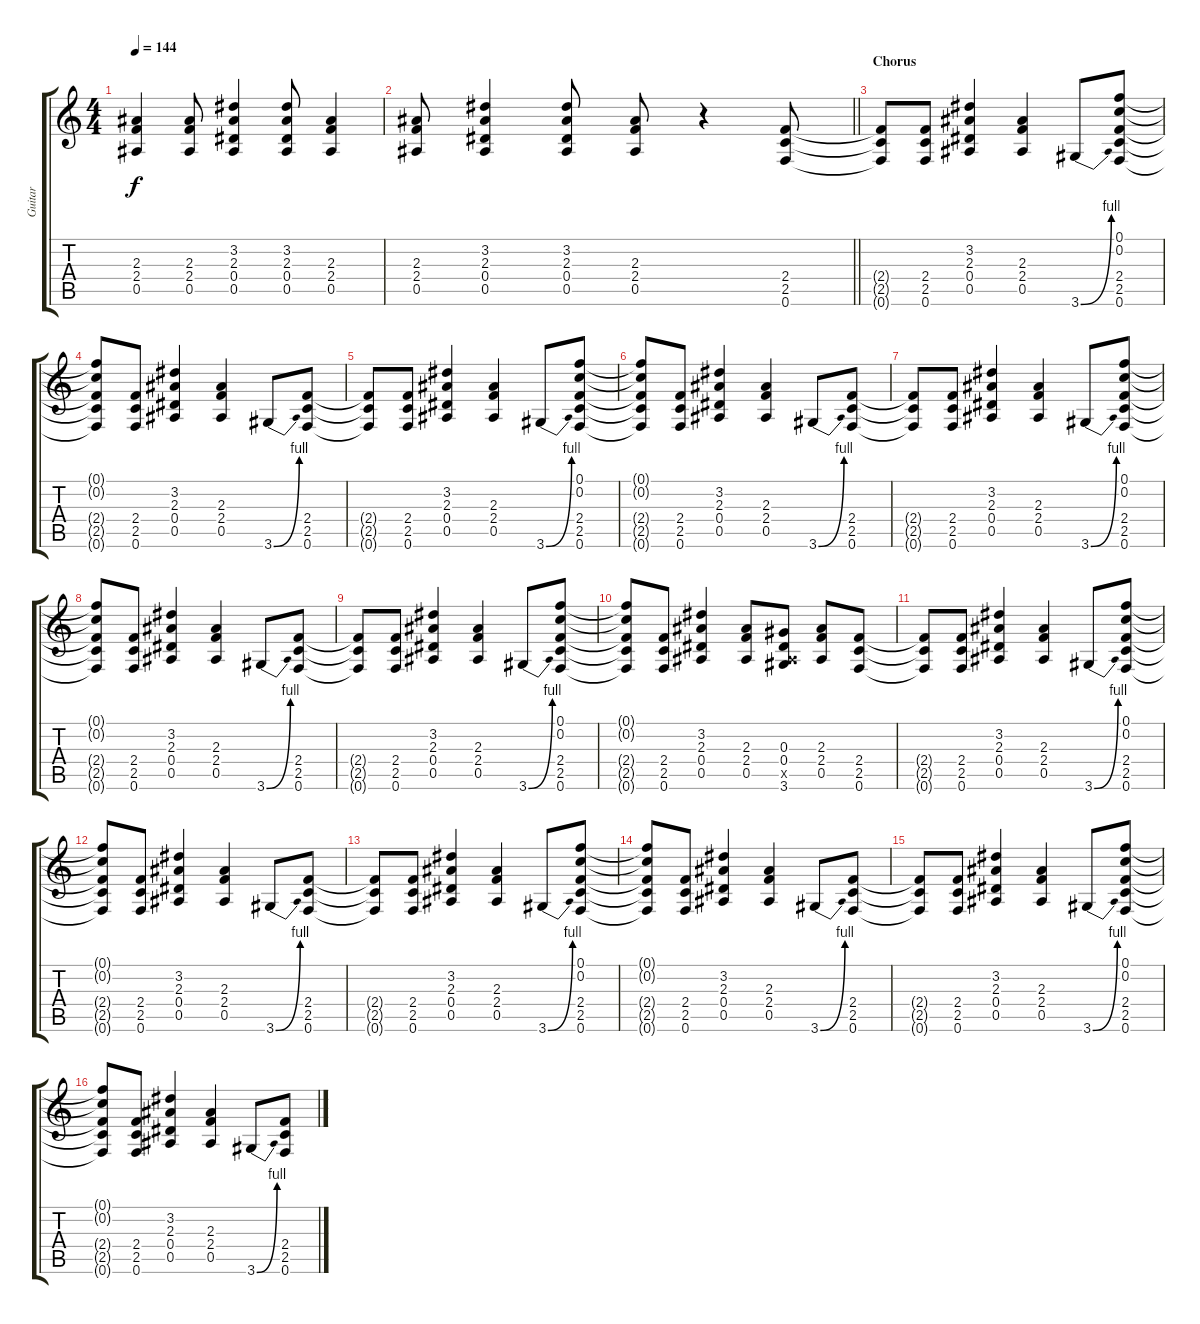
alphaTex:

\track ("Guitar" "Guitar") {instrument distortionguitar}
\staff {score tabs}
\tuning (F4 C4 Ab3 Eb3 Bb2 F2) {hide}
\ts (4 4)
\tempo 144
\clef g2
\ks c
(2.3 2.4 0.5).4{dy f} (2.3 2.4 0.5).8 (3.2 2.3 0.4 0.5).4 (3.2 2.3 0.4 0.5).8 (2.3 2.4 0.5).4 |
\barLineRight lightlight
(2.3 2.4 0.5).8 (3.2 2.3 0.4 0.5).4 (3.2 2.3 0.4 0.5).8 (2.3 2.4 0.5).8 r.4 (2.4 2.5 0.6).8 |
\section ("" "Chorus")
(2.4{t} 2.5{t} 0.6{t}).8 (2.4 2.5 0.6).8 (3.2 2.3 0.4 0.5).4 (2.3 2.4 0.5).4 3.6{be (bend 0 0 60 4)}.8 (0.1 0.2 2.4 2.5 0.6).8 |
(0.1{t} 0.2{t} 2.4{t} 2.5{t} 0.6{t}).8 (2.4 2.5 0.6).8 (3.2 2.3 0.4 0.5).4 (2.3 2.4 0.5).4 3.6{be (bend 0 0 60 4)}.8 (2.4 2.5 0.6).8 |
(2.4{t} 2.5{t} 0.6{t}).8 (2.4 2.5 0.6).8 (3.2 2.3 0.4 0.5).4 (2.3 2.4 0.5).4 3.6{be (bend 0 0 60 4)}.8 (0.1 0.2 2.4 2.5 0.6).8 |
(0.1{t} 0.2{t} 2.4{t} 2.5{t} 0.6{t}).8 (2.4 2.5 0.6).8 (3.2 2.3 0.4 0.5).4 (2.3 2.4 0.5).4 3.6{be (bend 0 0 60 4)}.8 (2.4 2.5 0.6).8 |
(2.4{t} 2.5{t} 0.6{t}).8 (2.4 2.5 0.6).8 (3.2 2.3 0.4 0.5).4 (2.3 2.4 0.5).4 3.6{be (bend 0 0 60 4)}.8 (0.1 0.2 2.4 2.5 0.6).8 |
(0.1{t} 0.2{t} 2.4{t} 2.5{t} 0.6{t}).8 (2.4 2.5 0.6).8 (3.2 2.3 0.4 0.5).4 (2.3 2.4 0.5).4 3.6{be (bend 0 0 60 4)}.8 (2.4 2.5 0.6).8 |
(2.4{t} 2.5{t} 0.6{t}).8 (2.4 2.5 0.6).8 (3.2 2.3 0.4 0.5).4 (2.3 2.4 0.5).4 3.6{be (bend 0 0 60 4)}.8 (0.1 0.2 2.4 2.5 0.6).8 |
(0.1{t} 0.2{t} 2.4{t} 2.5{t} 0.6{t}).8 (2.4 2.5 0.6).8 (3.2 2.3 0.4 0.5).4 (2.3 2.4 0.5).8 (0.3 0.4 0.5{x} 3.6).8 (2.3 2.4 0.5).8 (2.4 2.5 0.6).8 |
(2.4{t} 2.5{t} 0.6{t}).8 (2.4 2.5 0.6).8 (3.2 2.3 0.4 0.5).4 (2.3 2.4 0.5).4 3.6{be (bend 0 0 60 4)}.8 (0.1 0.2 2.4 2.5 0.6).8 |
(0.1{t} 0.2{t} 2.4{t} 2.5{t} 0.6{t}).8 (2.4 2.5 0.6).8 (3.2 2.3 0.4 0.5).4 (2.3 2.4 0.5).4 3.6{be (bend 0 0 60 4)}.8 (2.4 2.5 0.6).8 |
(2.4{t} 2.5{t} 0.6{t}).8 (2.4 2.5 0.6).8 (3.2 2.3 0.4 0.5).4 (2.3 2.4 0.5).4 3.6{be (bend 0 0 60 4)}.8 (0.1 0.2 2.4 2.5 0.6).8 |
(0.1{t} 0.2{t} 2.4{t} 2.5{t} 0.6{t}).8 (2.4 2.5 0.6).8 (3.2 2.3 0.4 0.5).4 (2.3 2.4 0.5).4 3.6{be (bend 0 0 60 4)}.8 (2.4 2.5 0.6).8 |
(2.4{t} 2.5{t} 0.6{t}).8 (2.4 2.5 0.6).8 (3.2 2.3 0.4 0.5).4 (2.3 2.4 0.5).4 3.6{be (bend 0 0 60 4)}.8 (0.1 0.2 2.4 2.5 0.6).8 |
(0.1{t} 0.2{t} 2.4{t} 2.5{t} 0.6{t}).8 (2.4 2.5 0.6).8 (3.2 2.3 0.4 0.5).4 (2.3 2.4 0.5).4 3.6{be (bend 0 0 60 4)}.8 (2.4 2.5 0.6).8
